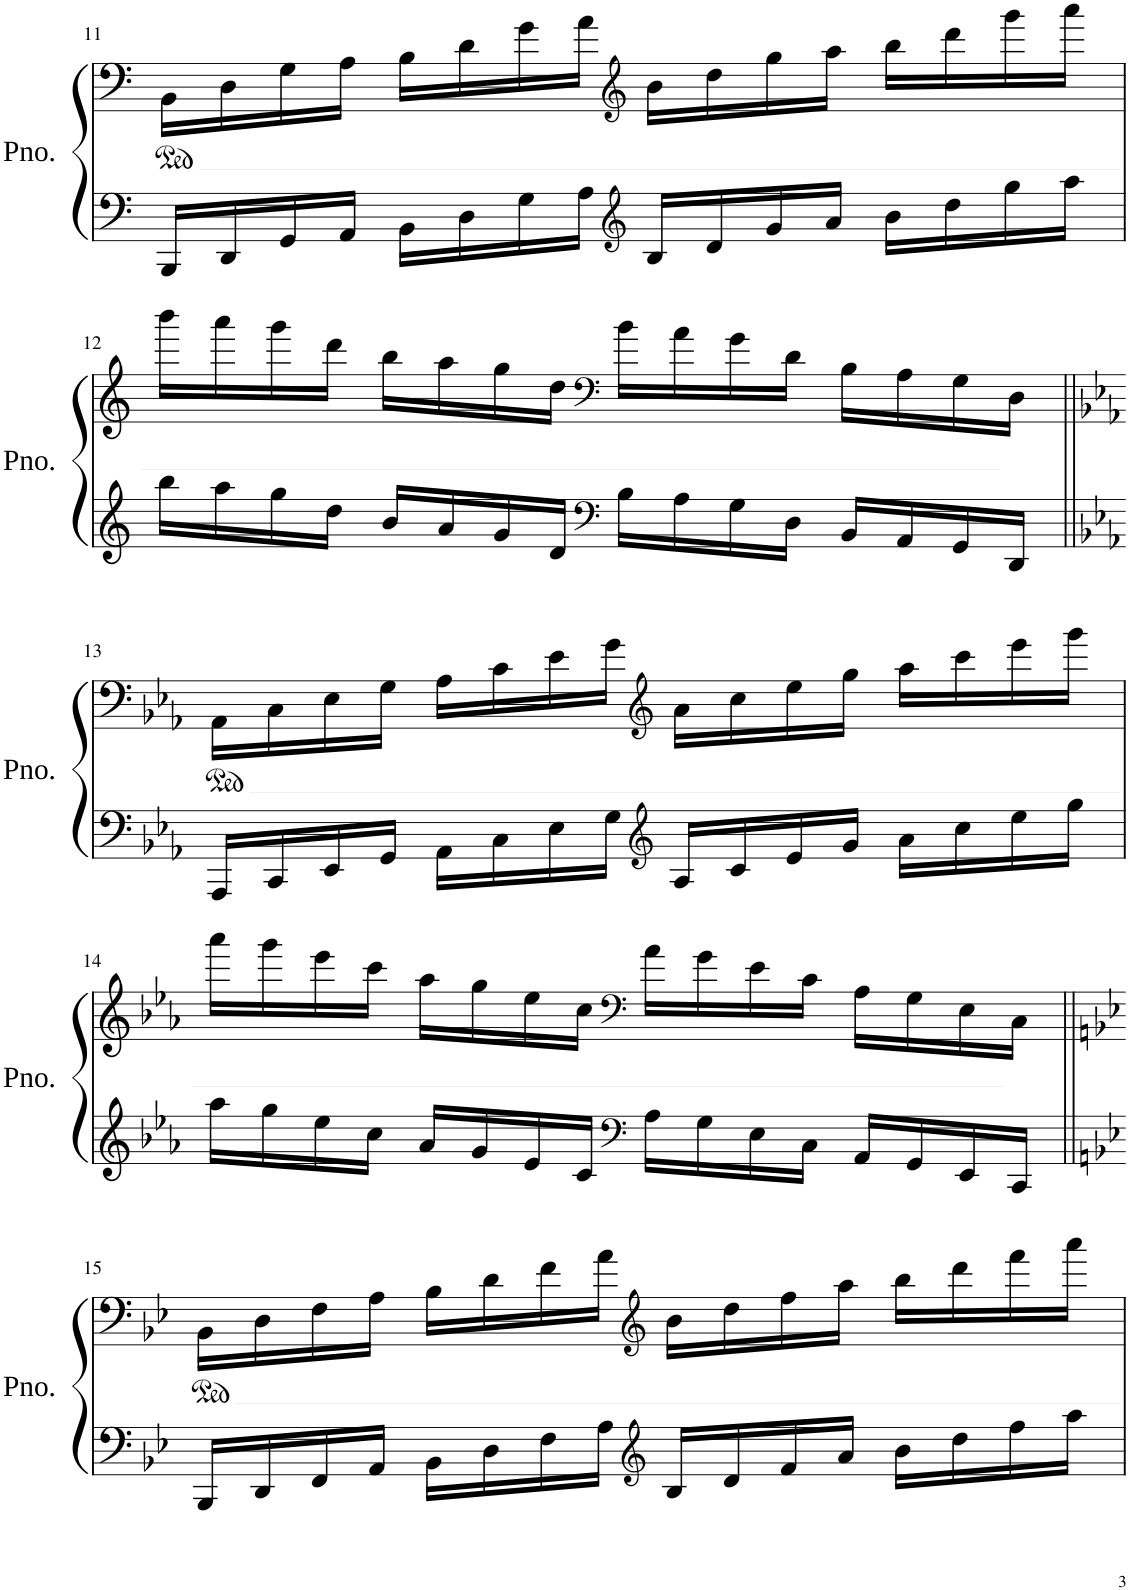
**kern	**kern
*part1	*part1
*staff2	*staff1
*I"Piano	*
*I'Pno.	*
!!LO:PB:g=z
*clefF4	*clefF4
*k[]	*k[]
*M4/4	*M4/4
=11	=11
16BBB/LL	16BB\LL
16DD/	16D\
16GG/	16G\
16AA/JJ	16A\JJ
16BB\LL	16B\LL
16D\	16d\
16G\	16g\
16A\JJ	16a\JJ
*clefG2	*clefG2
16B/LL	16b\LL
16d/	16dd\
16g/	16gg\
16a/JJ	16aa\JJ
16b\LL	16bb\LL
16dd\	16ddd\
16gg\	16ggg\
16aa\JJ	16aaa\JJ
!!LO:LB:g=z
=12	=12
16bb\LL	16bbb\LL
16aa\	16aaa\
16gg\	16ggg\
16dd\JJ	16ddd\JJ
16b/LL	16bb\LL
16a/	16aa\
16g/	16gg\
16d/JJ	16dd\JJ
*clefF4	*clefF4
16B\LL	16b\LL
16A\	16a\
16G\	16g\
16D\JJ	16d\JJ
16BB/LL	16B\LL
16AA/	16A\
16GG/	16G\
16DD/JJ	16D\JJ
!!LO:LB:g=z
=13||	=13||
*k[b-e-a-]	*k[b-e-a-]
16AAA-/LL	16AA-\LL
16CC/	16C\
16EE-/	16E-\
16GG/JJ	16G\JJ
16AA-\LL	16A-\LL
16C\	16c\
16E-\	16e-\
16G\JJ	16g\JJ
*clefG2	*clefG2
16A-/LL	16a-\LL
16c/	16cc\
16e-/	16ee-\
16g/JJ	16gg\JJ
16a-\LL	16aa-\LL
16cc\	16ccc\
16ee-\	16eee-\
16gg\JJ	16ggg\JJ
!!LO:LB:g=z
=14	=14
16aa-\LL	16aaa-\LL
16gg\	16ggg\
16ee-\	16eee-\
16cc\JJ	16ccc\JJ
16a-/LL	16aa-\LL
16g/	16gg\
16e-/	16ee-\
16c/JJ	16cc\JJ
*clefF4	*clefF4
16A-\LL	16a-\LL
16G\	16g\
16E-\	16e-\
16C\JJ	16c\JJ
16AA-/LL	16A-\LL
16GG/	16G\
16EE-/	16E-\
16CC/JJ	16C\JJ
!!LO:LB:g=z
=15||	=15||
*k[b-e-]	*k[b-e-]
16BBB-/LL	16BB-\LL
16DD/	16D\
16FF/	16F\
16AA/JJ	16A\JJ
16BB-\LL	16B-\LL
16D\	16d\
16F\	16f\
16A\JJ	16a\JJ
*clefG2	*clefG2
16B-/LL	16b-\LL
16d/	16dd\
16f/	16ff\
16a/JJ	16aa\JJ
16b-\LL	16bb-\LL
16dd\	16ddd\
16ff\	16fff\
16aa\JJ	16aaa\JJ
=	=
*-	*-
